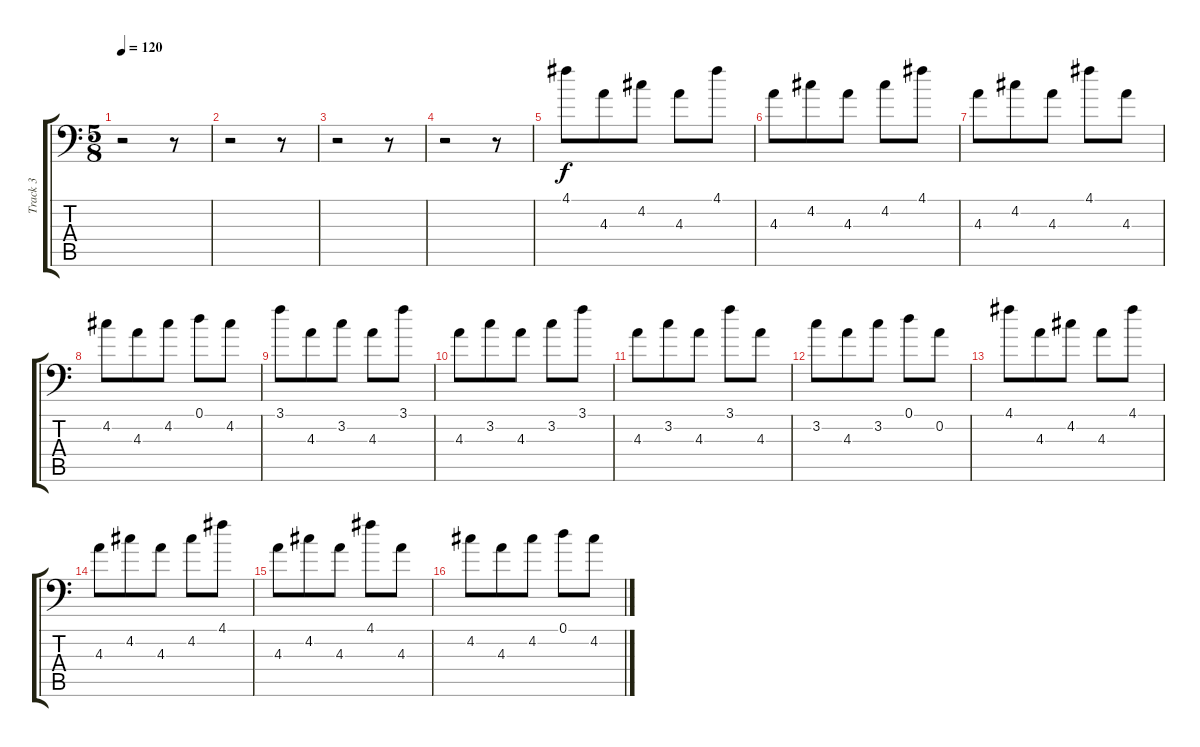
\track ("Track 3" "Track 3") {instrument electricguitarjazz}
\staff {score tabs}
\tuning (D4 A3 F3 A2 E2 A1) {hide}
\ts (5 8)
\tempo 120
\clef f4
\ks c
r.2{dy f} r.8 |
r.2 r.8 |
r.2 r.8 |
r.2 r.8 |
4.1.8 4.3.8 4.2.8 4.3.8 4.1.8 |
4.3.8 4.2.8 4.3.8 4.2.8 4.1.8 |
4.3.8 4.2.8 4.3.8 4.1.8 4.3.8 |
4.2.8 4.3.8 4.2.8 0.1.8 4.2.8 |
3.1.8 4.3.8 3.2.8 4.3.8 3.1.8 |
4.3.8 3.2.8 4.3.8 3.2.8 3.1.8 |
4.3.8 3.2.8 4.3.8 3.1.8 4.3.8 |
3.2.8 4.3.8 3.2.8 0.1.8 0.2.8 |
4.1.8 4.3.8 4.2.8 4.3.8 4.1.8 |
4.3.8 4.2.8 4.3.8 4.2.8 4.1.8 |
4.3.8 4.2.8 4.3.8 4.1.8 4.3.8 |
4.2.8 4.3.8 4.2.8 0.1.8 4.2.8
